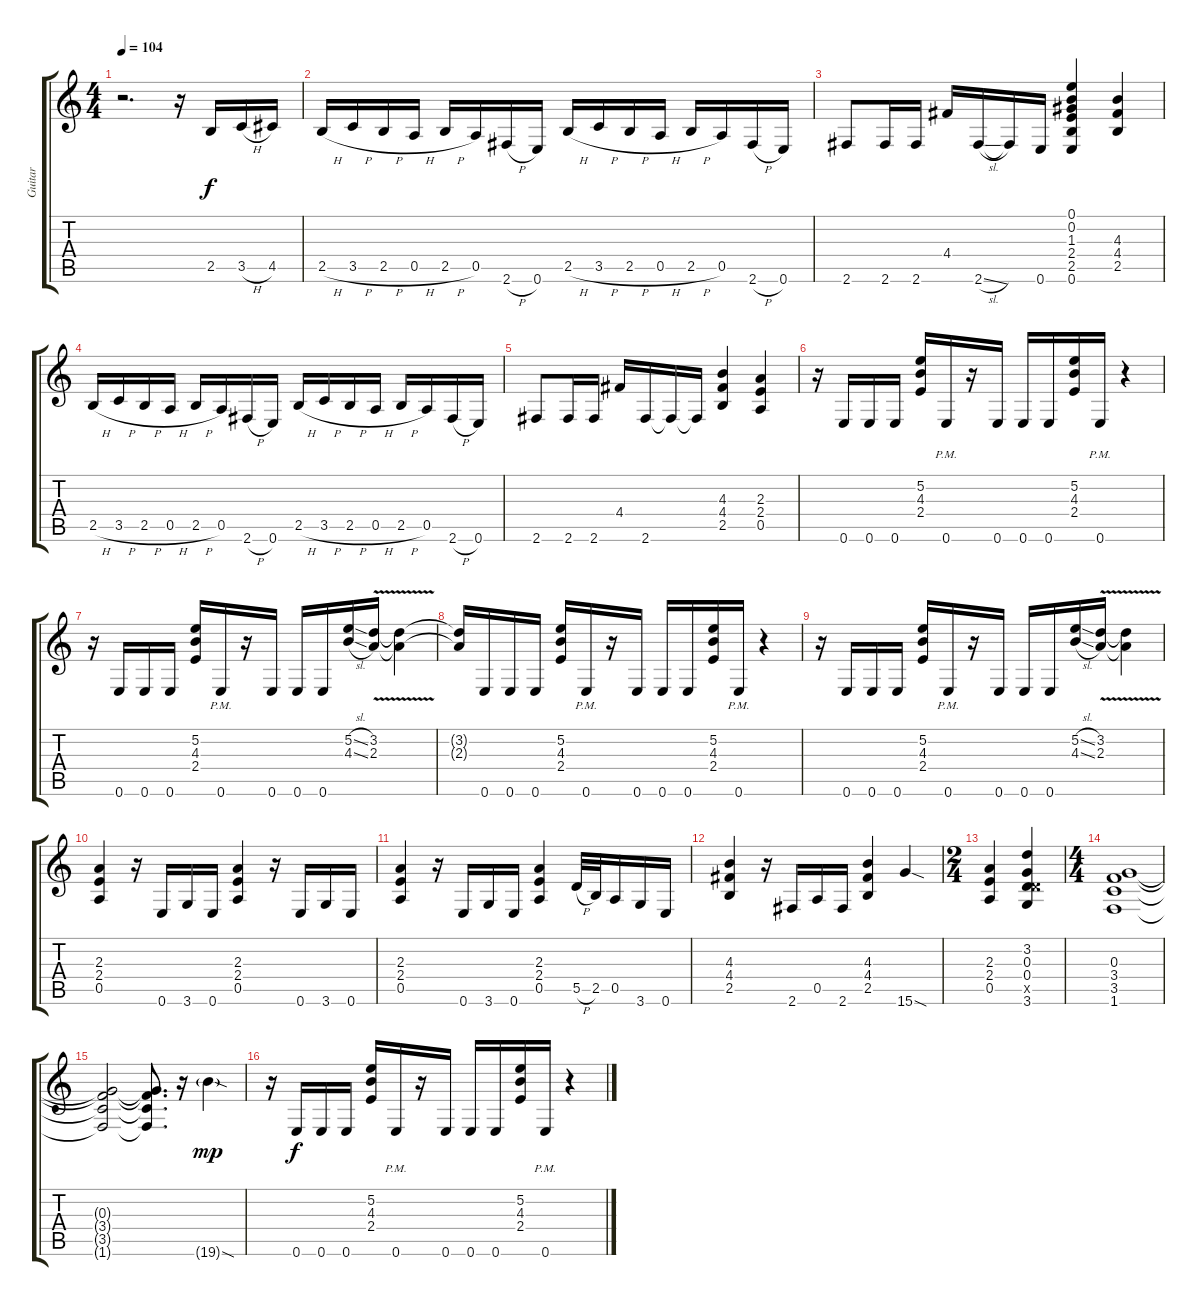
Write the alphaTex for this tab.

\track ("Guitar" "Guitar") {instrument distortionguitar}
\staff {score tabs}
\tuning (E4 B3 G3 D3 A2 E2) {hide}
\ts (4 4)
\tempo 104
\clef g2
\ks c
r.2{d dy f} r.16 2.5.16 3.5{h}.16 4.5.16 |
2.5{h}.16 3.5{h}.16 2.5{h}.16 0.5{h}.16 2.5{h}.16 0.5.16 2.6{h}.16 0.6.16 2.5{h}.16 3.5{h}.16 2.5{h}.16 0.5{h}.16 2.5{h}.16 0.5.16 2.6{h}.16 0.6.16 |
2.6.8 2.6.16 2.6.16 4.4.16 2.6{sl}.16 2.6{t}.16 0.6.16 (0.1 0.2 1.3 2.4 2.5 0.6).4 (4.3 4.4 2.5).4 |
2.5{h}.16 3.5{h}.16 2.5{h}.16 0.5{h}.16 2.5{h}.16 0.5.16 2.6{h}.16 0.6.16 2.5{h}.16 3.5{h}.16 2.5{h}.16 0.5{h}.16 2.5{h}.16 0.5.16 2.6{h}.16 0.6.16 |
2.6.8 2.6.16 2.6.16 4.4.16 2.6.16 2.6{t}.16 2.6{t}.16 (4.3 4.4 2.5).4 (2.3 2.4 0.5).4 |
r.16 0.6.16 0.6.16 0.6.16 (5.2 4.3 2.4).16 0.6{pm}.16 r.16 0.6.16 0.6.16 0.6.16 (5.2 4.3 2.4).16 0.6{pm}.16 r.4 |
r.16 0.6.16 0.6.16 0.6.16 (5.2 4.3 2.4).16 0.6{pm}.16 r.16 0.6.16 0.6.16 0.6.16 (5.2{sl} 4.3{sl}).16 (3.2{v} 2.3{v}).16 (3.2{t} 2.3{t}).4 |
(3.2{t} 2.3{t}).16 0.6.16 0.6.16 0.6.16 (5.2 4.3 2.4).16 0.6{pm}.16 r.16 0.6.16 0.6.16 0.6.16 (5.2 4.3 2.4).16 0.6{pm}.16 r.4 |
r.16 0.6.16 0.6.16 0.6.16 (5.2 4.3 2.4).16 0.6{pm}.16 r.16 0.6.16 0.6.16 0.6.16 (5.2{sl} 4.3{sl}).16 (3.2{v} 2.3).16 (3.2{t} 2.3{t}).4 |
(2.3 2.4 0.5).4 r.16 0.6.16 3.6.16 0.6.16 (2.3 2.4 0.5).4 r.16 0.6.16 3.6.16 0.6.16 |
(2.3 2.4 0.5).4 r.16 0.6.16 3.6.16 0.6.16 (2.3 2.4 0.5).4 5.5{h}.32 2.5.32 0.5.16 3.6.16 0.6.16 |
(4.3 4.4 2.5).4 r.16 2.6.16 0.5.16 2.6.16 (4.3 4.4 2.5).4 15.6{sod}.4 |
\ts (2 4)
(2.3 2.4 0.5).4 (3.2 0.3 0.4 5.5{x} 3.6).4 |
\ts (4 4)
(0.3 3.4 3.5 1.6).1 |
(0.3{t} 3.4{t} 3.5{t} 1.6{t}).2 (0.3{t} 3.4{t} 3.5{t} 1.6{t}).8{d} r.16 19.6{sod g}.4{dy mp} |
r.16 0.6.16{dy f} 0.6.16 0.6.16 (5.2 4.3 2.4).16 0.6{pm}.16 r.16 0.6.16 0.6.16 0.6.16 (5.2 4.3 2.4).16 0.6{pm}.16 r.4
